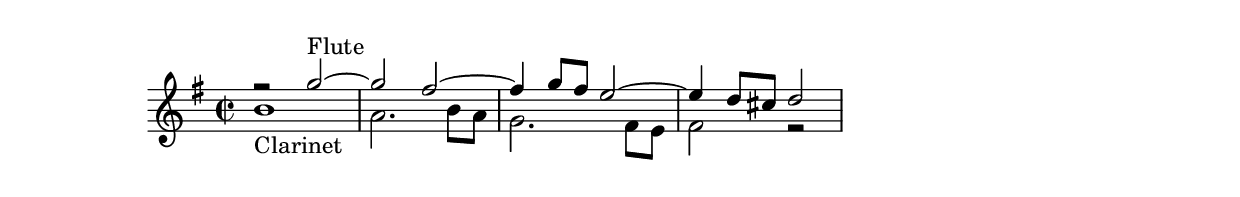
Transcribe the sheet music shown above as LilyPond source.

%% Do not edit this file; it is auto-generated from LSR http://lsr.dsi.unimi.it
%% This file is in the public domain.
\version "2.11.51"

\header {
  lsrtags = "contexts-and-engravers, midi"

  texidoc = "
When outputting MIDI, the default behavior is for each staff to
represent one MIDI channel, with all the voices on a staff amalgamated.
This minimizes the risk of running out of MIDI channels, since there
are only 16 available per track.

However, by moving the @code{Staff_performer} to the @code{Voice}
context, each voice on a staff can have its own MIDI channel, as is
demonstrated by the following example: despite being on the same staff,
two MIDI channels are created, each with a different
@code{midiInstrument}. 

"
  doctitle = "Changing MIDI output to one channel per voice"
} % begin verbatim
\score {
  \new Staff <<
    \new Voice \relative c''' {
      \set midiInstrument = #"flute"
      \voiceOne
      \key g \major
      \time 2/2
      r2 g-"Flute" ~
      g fis ~
      fis4 g8 fis e2 ~
      e4 d8 cis d2
    }
    \new Voice \relative c'' {
      \set midiInstrument = #"clarinet"
      \voiceTwo
      b1-"Clarinet"
      a2. b8 a
      g2. fis8 e
      fis2 r
    }
  >>
  \layout { }
  \midi {
    \context {
      \Staff
      \remove "Staff_performer"
    }
    \context {
      \Voice
      \consists "Staff_performer"      
    }
    \context {
      \Score
      tempoWholesPerMinute = #(ly:make-moment 72 2)
    }
  }
}
